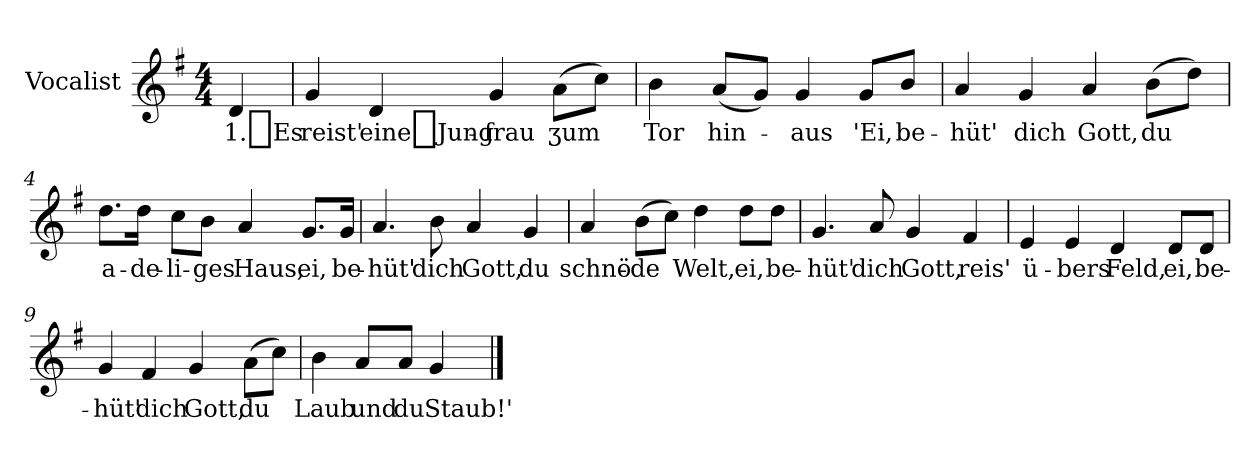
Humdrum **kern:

**kern	**text
*part1	*part1
*staff1	*staff1
*I"Vocalist	*
*k[f#]	*
*G:	*
*M4/4	*
=	=
4d	1._Es
=1	=1
4g	reist'
4d	eine_Jung-
4g	-frau
(8aL	ʒum
8ccJ)	.
=2	=2
4b	Tor
(8aL	hin-
8gJ)	.
4g	-aus
8gL	'Ei,
8bJ	be-
=3	=3
4a	-hüt'
4g	dich
4a	Gott,
(8bL	du
8ddJ)	.
=4	=4
8.ddL	a-
16ddJk	-de-
8ccL	-li-
8bJ	-ges
4a	Haus,
8.gL	ei,
16gJk	be-
=5	=5
4.a	-hüt'
8b	dich
4a	Gott,
4g	du
=6	=6
4a	schnö-
(8bL	-de
8ccJ)	.
4dd	Welt,
8ddL	ei,
8ddJ	be-
=7	=7
4.g	-hüt'
8a	dich
4g	Gott,
4f#	reis'
=8	=8
4e	ü-
4e	-bers
4d	Feld,
8dL	ei,
8dJ	be-
=9	=9
4g	-hüt'
4f#	dich
4g	Gott,
(8aL	du
8ccJ)	.
=10	=10
4b	Laub
8aL	und
8aJ	du
4g	Staub!'
==	==
*-	*-
